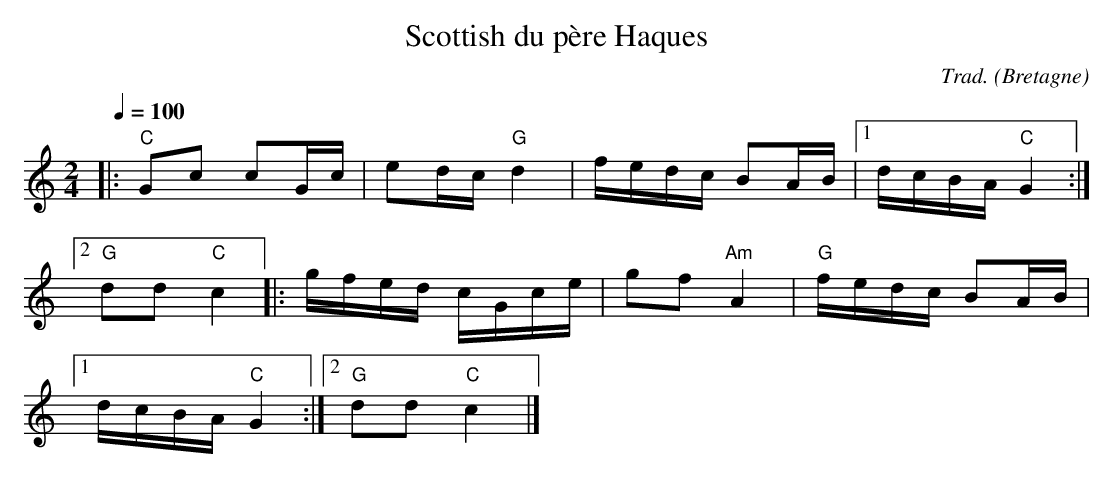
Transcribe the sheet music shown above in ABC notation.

X:1
T:Scottish du père Haques
C:Trad.
O:Bretagne
M:2/4
L:1/16
Q:1/4=100
K:C
|: "C"G2c2 c2Gc | e2dc "G"d4 | fedc B2AB |1 dcBA "C"G4 :|2
"G"d2d2 "C"c4 |: gfed cGce | g2f2 "Am"A4 | "G"fedc B2AB |1
dcBA "C"G4 :|2 "G"d2d2 "C"c4 |]
